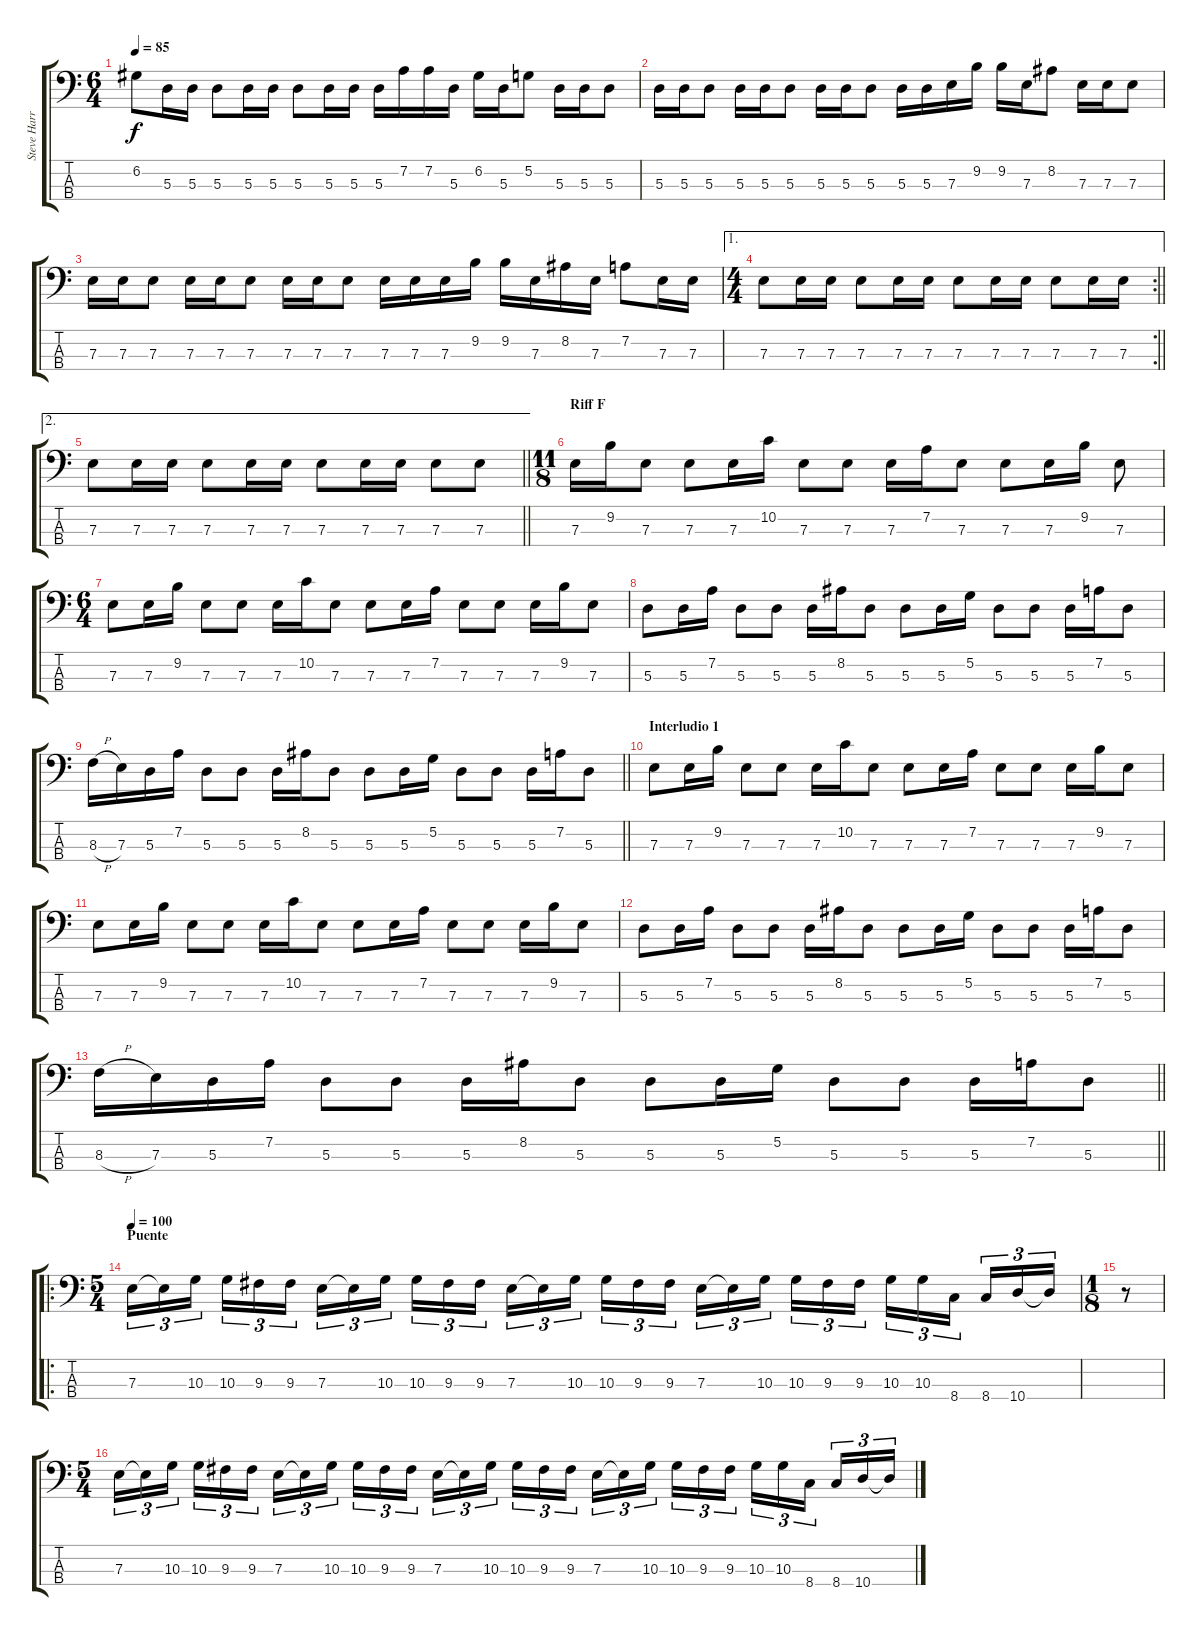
\track ("Steve Harris" "Steve Harr") {instrument electricbassfinger}
\staff {score tabs}
\tuning (G2 D2 A1 E1) {hide}
\ts (6 4)
\tempo 85
\clef f4
\ks c
6.2.8{dy f} 5.3.16 5.3.16 5.3.8 5.3.16 5.3.16 5.3.8 5.3.16 5.3.16 5.3.16 7.2.16 7.2.16 5.3.16 6.2.16 5.3.16 5.2.8 5.3.16 5.3.16 5.3.8 |
5.3.16 5.3.16 5.3.8 5.3.16 5.3.16 5.3.8 5.3.16 5.3.16 5.3.8 5.3.16 5.3.16 7.3.16 9.2.16 9.2.16 7.3.16 8.2.8 7.3.16 7.3.16 7.3.8 |
7.3.16 7.3.16 7.3.8 7.3.16 7.3.16 7.3.8 7.3.16 7.3.16 7.3.8 7.3.16 7.3.16 7.3.16 9.2.16 9.2.16 7.3.16 8.2.16 7.3.16 7.2.8 7.3.16 7.3.16 |
\ae 1
\rc 2
\ts (4 4)
\barLineRight lightlight
7.3.8 7.3.16 7.3.16 7.3.8 7.3.16 7.3.16 7.3.8 7.3.16 7.3.16 7.3.8 7.3.16 7.3.16 |
\ae 2
\barLineRight lightlight
7.3.8 7.3.16 7.3.16 7.3.8 7.3.16 7.3.16 7.3.8 7.3.16 7.3.16 7.3.8 7.3.8 |
\ts (11 8)
\section ("" "Riff F")
7.3.16 9.2.16 7.3.8 7.3.8 7.3.16 10.2.16 7.3.8 7.3.8 7.3.16 7.2.16 7.3.8 7.3.8 7.3.16 9.2.16 7.3.8 |
\ts (6 4)
7.3.8 7.3.16 9.2.16 7.3.8 7.3.8 7.3.16 10.2.16 7.3.8 7.3.8 7.3.16 7.2.16 7.3.8 7.3.8 7.3.16 9.2.16 7.3.8 |
5.3.8 5.3.16 7.2.16 5.3.8 5.3.8 5.3.16 8.2.16 5.3.8 5.3.8 5.3.16 5.2.16 5.3.8 5.3.8 5.3.16 7.2.16 5.3.8 |
\barLineRight lightlight
8.3{h}.16 7.3.16 5.3.16 7.2.16 5.3.8 5.3.8 5.3.16 8.2.16 5.3.8 5.3.8 5.3.16 5.2.16 5.3.8 5.3.8 5.3.16 7.2.16 5.3.8 |
\section ("" "Interludio 1")
7.3.8 7.3.16 9.2.16 7.3.8 7.3.8 7.3.16 10.2.16 7.3.8 7.3.8 7.3.16 7.2.16 7.3.8 7.3.8 7.3.16 9.2.16 7.3.8 |
7.3.8 7.3.16 9.2.16 7.3.8 7.3.8 7.3.16 10.2.16 7.3.8 7.3.8 7.3.16 7.2.16 7.3.8 7.3.8 7.3.16 9.2.16 7.3.8 |
5.3.8 5.3.16 7.2.16 5.3.8 5.3.8 5.3.16 8.2.16 5.3.8 5.3.8 5.3.16 5.2.16 5.3.8 5.3.8 5.3.16 7.2.16 5.3.8 |
\barLineRight lightlight
8.3{h}.16 7.3.16 5.3.16 7.2.16 5.3.8 5.3.8 5.3.16 8.2.16 5.3.8 5.3.8 5.3.16 5.2.16 5.3.8 5.3.8 5.3.16 7.2.16 5.3.8 |
\ro
\ts (5 4)
\section ("" "Puente")
\tempo 100
7.3.16{tu (3 2)} 7.3{t}.16{tu (3 2)} 10.3.16{tu (3 2) beam splitsecondary} 10.3.16{tu (3 2)} 9.3.16{tu (3 2)} 9.3.16{tu (3 2)} 7.3.16{tu (3 2)} 7.3{t}.16{tu (3 2)} 10.3.16{tu (3 2) beam splitsecondary} 10.3.16{tu (3 2)} 9.3.16{tu (3 2)} 9.3.16{tu (3 2)} 7.3.16{tu (3 2)} 7.3{t}.16{tu (3 2)} 10.3.16{tu (3 2) beam splitsecondary} 10.3.16{tu (3 2)} 9.3.16{tu (3 2)} 9.3.16{tu (3 2)} 7.3.16{tu (3 2)} 7.3{t}.16{tu (3 2)} 10.3.16{tu (3 2) beam splitsecondary} 10.3.16{tu (3 2)} 9.3.16{tu (3 2)} 9.3.16{tu (3 2)} 10.3.16{tu (3 2)} 10.3.16{tu (3 2)} 8.4.16{tu (3 2) beam splitsecondary} 8.4.16{tu (3 2)} 10.4.16{tu (3 2)} 10.4{t}.16{tu (3 2)} |
\ts (1 8)
r.8 |
\ts (5 4)
7.3.16{tu (3 2)} 7.3{t}.16{tu (3 2)} 10.3.16{tu (3 2) beam splitsecondary} 10.3.16{tu (3 2)} 9.3.16{tu (3 2)} 9.3.16{tu (3 2)} 7.3.16{tu (3 2)} 7.3{t}.16{tu (3 2)} 10.3.16{tu (3 2) beam splitsecondary} 10.3.16{tu (3 2)} 9.3.16{tu (3 2)} 9.3.16{tu (3 2)} 7.3.16{tu (3 2)} 7.3{t}.16{tu (3 2)} 10.3.16{tu (3 2) beam splitsecondary} 10.3.16{tu (3 2)} 9.3.16{tu (3 2)} 9.3.16{tu (3 2)} 7.3.16{tu (3 2)} 7.3{t}.16{tu (3 2)} 10.3.16{tu (3 2) beam splitsecondary} 10.3.16{tu (3 2)} 9.3.16{tu (3 2)} 9.3.16{tu (3 2)} 10.3.16{tu (3 2)} 10.3.16{tu (3 2)} 8.4.16{tu (3 2) beam splitsecondary} 8.4.16{tu (3 2)} 10.4.16{tu (3 2)} 10.4{t}.16{tu (3 2)}
